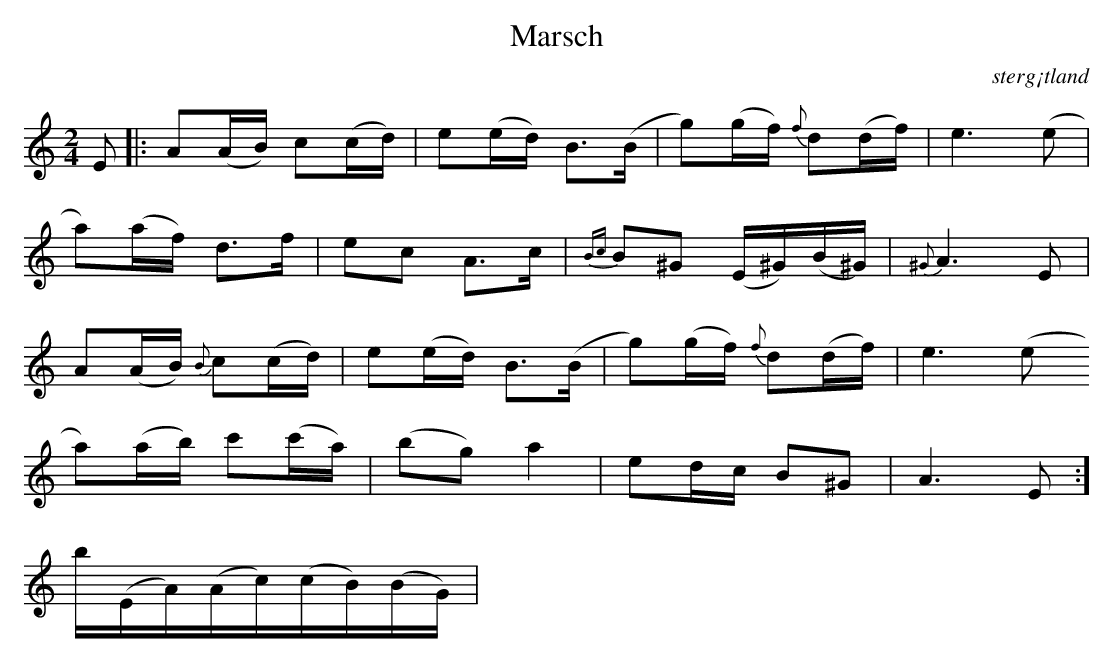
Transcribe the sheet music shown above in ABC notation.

X:1
T:Marsch
O: sterg¡tland
M: 2/4
L: 1/16
K: Am
E2 |: A2(AB) c2(cd) | e2(ed) B3(B | g2)(gf){f} d2(df) | e6 (e2 |
a2)(af) d3f | e2c2 A3c |{Bc} B2^G2 (E^G)(B^G)|{^G} A6 E2 |
A2(AB){B} c2(cd) | e2(ed) B3(B | g2)(gf){f} d2(df) | e6 (e2
a2)(ab) c'2(c'a) | (b2g2) a4 | e2dc B2^G2| A6 E2:]
bis(EA)(Ac)(cB)(BG)|
